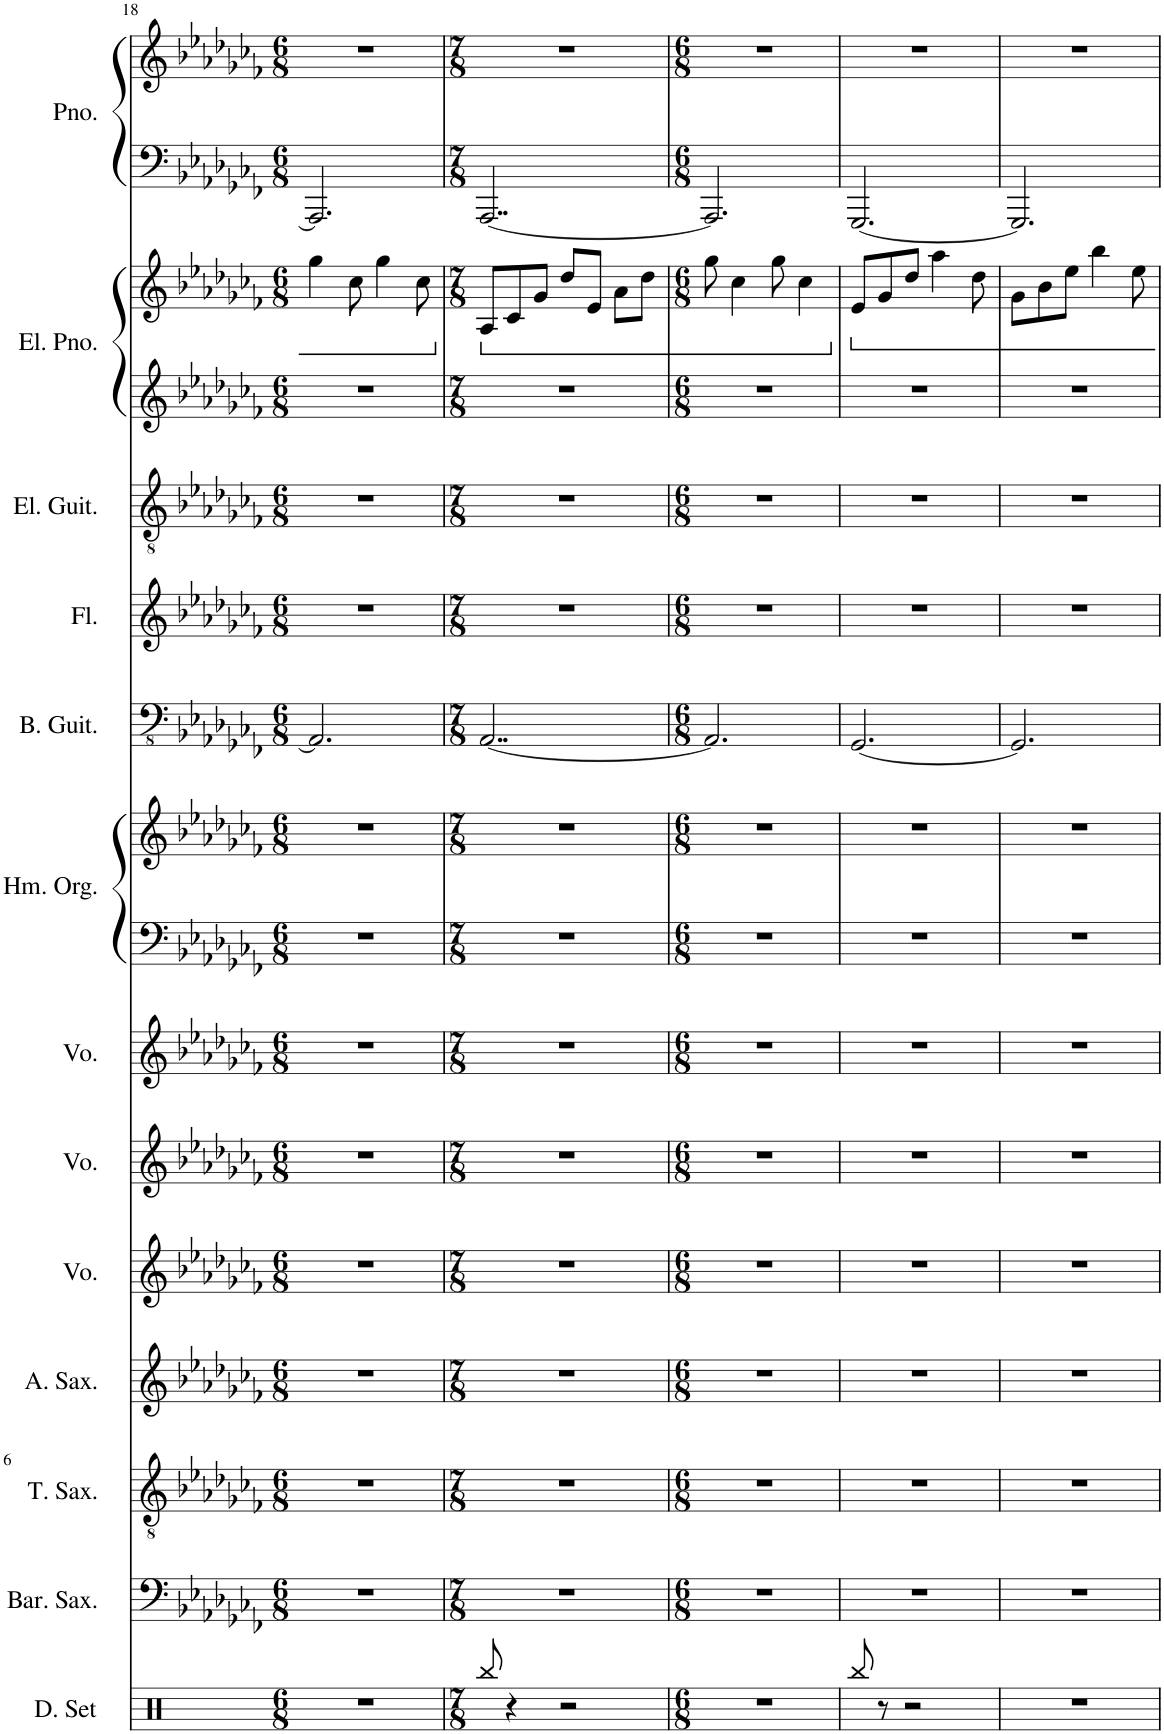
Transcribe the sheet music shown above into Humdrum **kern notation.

**kern	**kern	**kern	**kern	**kern	**kern	**kern	**kern	**kern	**kern	**kern	**kern	**kern	**kern	**kern	**kern
*part13	*part12	*part11	*part10	*part9	*part8	*part7	*part6	*part6	*part5	*part4	*part3	*part2	*part2	*part1	*part1
*staff16	*staff15	*staff14	*staff13	*staff12	*staff11	*staff10	*staff9	*staff8	*staff7	*staff6	*staff5	*staff4	*staff3	*staff2	*staff1
*I"Drumset	*I"Baritone Saxophone	*I"Tenor Saxophone	*I"Alto Saxophone	*I"Voice	*I"Voice	*I"Voice	*I"Hammond Organ	*	*I"Bass Guitar	*I"Flute	*I"Electric Guitar	*I"Electric Piano	*	*I"Piano	*
*I'D. Set	*I'Bar. Sax.	*I'T. Sax.	*I'A. Sax.	*I'Vo.	*I'Vo.	*I'Vo.	*I'Hm. Org.	*	*I'B. Guit.	*I'Fl.	*I'El. Guit.	*I'El. Pno.	*	*I'Pno.	*
!!LO:PB:g=z
*clefX	*clefF4	*clefGv2	*clefG2	*clefG2	*clefG2	*clefG2	*clefF4	*clefG2	*clefFv4	*clefG2	*clefGv2	*clefG2	*clefG2	*clefF4	*clefG2
*	*ITrd12c21	*ITrd8c14	*ITrd5c9	*	*	*	*	*	*	*	*	*	*	*	*
*k[]	*k[b-e-a-d-g-c-f-]	*k[b-e-a-d-g-c-f-]	*k[b-e-a-d-g-c-f-]	*k[b-e-a-d-g-c-f-]	*k[b-e-a-d-g-c-f-]	*k[b-e-a-d-g-c-f-]	*k[b-e-a-d-g-c-f-]	*k[b-e-a-d-g-c-f-]	*k[b-e-a-d-g-c-f-]	*k[b-e-a-d-g-c-f-]	*k[b-e-a-d-g-c-f-]	*k[b-e-a-d-g-c-f-]	*k[b-e-a-d-g-c-f-]	*k[b-e-a-d-g-c-f-]	*k[b-e-a-d-g-c-f-]
*M6/8	*M6/8	*M6/8	*M6/8	*M6/8	*M6/8	*M6/8	*M6/8	*M6/8	*M6/8	*M6/8	*M6/8	*M6/8	*M6/8	*M6/8	*M6/8
=18	=18	=18	=18	=18	=18	=18	=18	=18	=18	=18	=18	=18	=18	=18	=18
2.r	2.r	2.r	2.r	2.r	2.r	2.r	2.r	2.r	2.AAA-/]	2.r	2.r	2.r	4gg-\	2.AAA-/]	2.r
.	.	.	.	.	.	.	.	.	.	.	.	.	8cc-\	.	.
.	.	.	.	.	.	.	.	.	.	.	.	.	4gg-\	.	.
.	.	.	.	.	.	.	.	.	.	.	.	.	8cc-\	.	.
=19	=19	=19	=19	=19	=19	=19	=19	=19	=19	=19	=19	=19	=19	=19	=19
*M7/8	*M7/8	*M7/8	*M7/8	*M7/8	*M7/8	*M7/8	*M7/8	*M7/8	*M7/8	*M7/8	*M7/8	*M7/8	*M7/8	*M7/8	*M7/8
*	*	*	*	*	*	*	*	*	*	*	*	*	*ped	*	*
8Rbb/	2..r	2..r	2..r	2..r	2..r	2..r	2..r	2..r	[2..AAA-/	2..r	2..r	2..r	8A-/L	[2..AAA-/	2..r
4r	.	.	.	.	.	.	.	.	.	.	.	.	8c-/	.	.
.	.	.	.	.	.	.	.	.	.	.	.	.	8g-/J	.	.
2r	.	.	.	.	.	.	.	.	.	.	.	.	8dd-/L	.	.
.	.	.	.	.	.	.	.	.	.	.	.	.	8e-/J	.	.
.	.	.	.	.	.	.	.	.	.	.	.	.	8a-\L	.	.
.	.	.	.	.	.	.	.	.	.	.	.	.	8dd-\J	.	.
=20	=20	=20	=20	=20	=20	=20	=20	=20	=20	=20	=20	=20	=20	=20	=20
*M6/8	*M6/8	*M6/8	*M6/8	*M6/8	*M6/8	*M6/8	*M6/8	*M6/8	*M6/8	*M6/8	*M6/8	*M6/8	*M6/8	*M6/8	*M6/8
2.r	2.r	2.r	2.r	2.r	2.r	2.r	2.r	2.r	2.AAA-/]	2.r	2.r	2.r	8gg-\	2.AAA-/]	2.r
.	.	.	.	.	.	.	.	.	.	.	.	.	4cc-\	.	.
.	.	.	.	.	.	.	.	.	.	.	.	.	8gg-\	.	.
.	.	.	.	.	.	.	.	.	.	.	.	.	4cc-\	.	.
=21	=21	=21	=21	=21	=21	=21	=21	=21	=21	=21	=21	=21	=21	=21	=21
*	*	*	*	*	*	*	*	*	*	*	*	*	*Xped	*	*
8Rbb/	2.r	2.r	2.r	2.r	2.r	2.r	2.r	2.r	[2.GGG-/	2.r	2.r	2.r	8e-/L	[2.GGG-/	2.r
8r	.	.	.	.	.	.	.	.	.	.	.	.	8g-/	.	.
2r	.	.	.	.	.	.	.	.	.	.	.	.	8dd-/J	.	.
.	.	.	.	.	.	.	.	.	.	.	.	.	4aa-\	.	.
.	.	.	.	.	.	.	.	.	.	.	.	.	8dd-\	.	.
=22	=22	=22	=22	=22	=22	=22	=22	=22	=22	=22	=22	=22	=22	=22	=22
2.r	2.r	2.r	2.r	2.r	2.r	2.r	2.r	2.r	2.GGG-/]	2.r	2.r	2.r	8g-\L	2.GGG-/]	2.r
.	.	.	.	.	.	.	.	.	.	.	.	.	8b-\	.	.
.	.	.	.	.	.	.	.	.	.	.	.	.	8ee-\J	.	.
.	.	.	.	.	.	.	.	.	.	.	.	.	4bb-\	.	.
.	.	.	.	.	.	.	.	.	.	.	.	.	8ee-\	.	.
=	=	=	=	=	=	=	=	=	=	=	=	=	=	=	=
*-	*-	*-	*-	*-	*-	*-	*-	*-	*-	*-	*-	*-	*-	*-	*-
